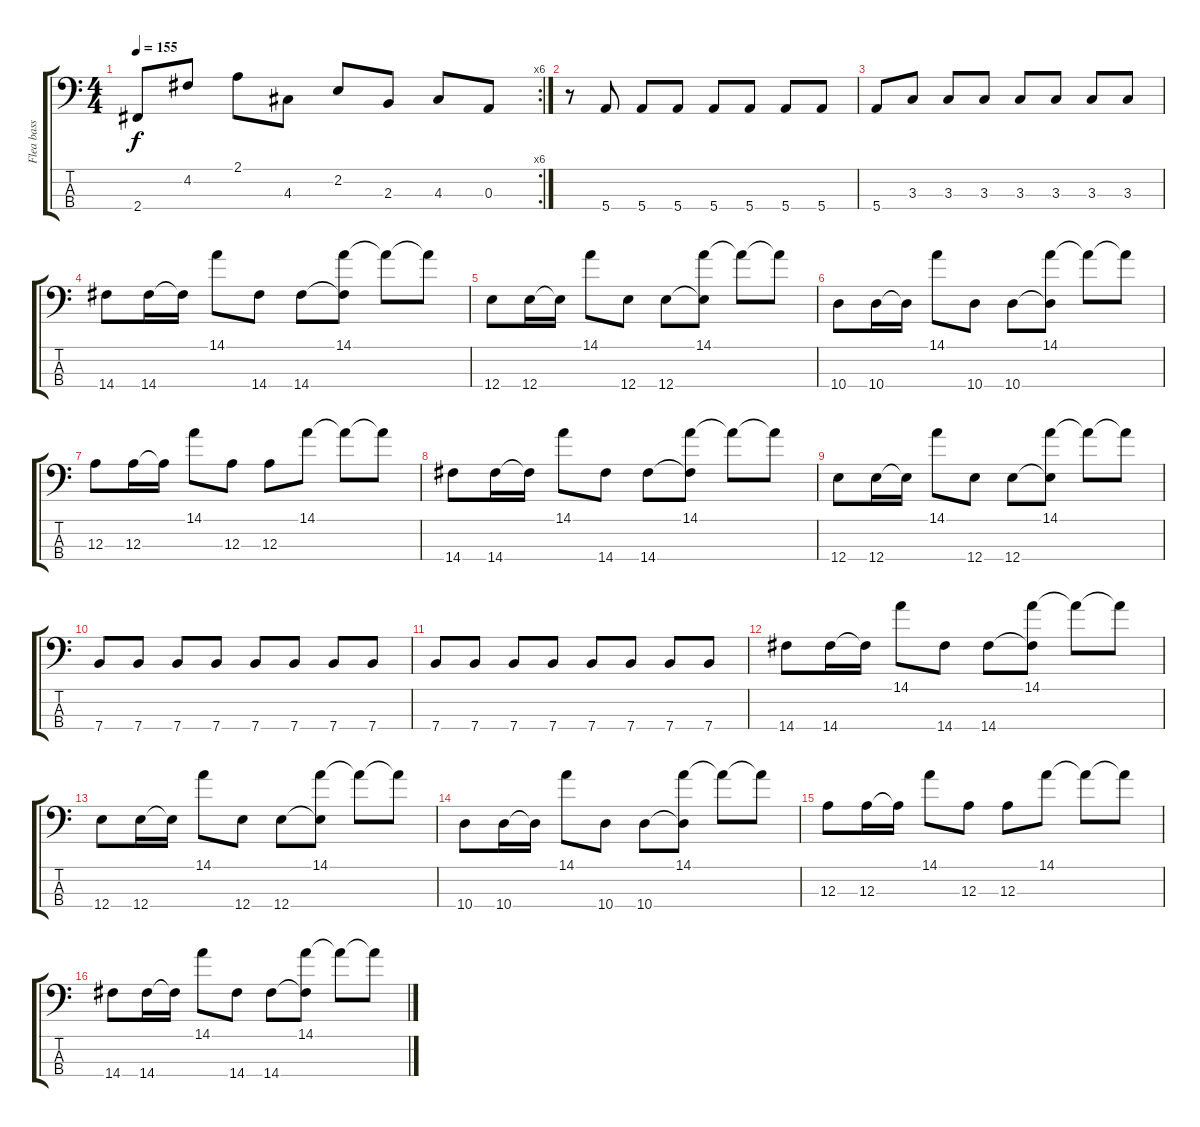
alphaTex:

\track (" Flea bass" " Flea bass") {instrument electricbassfinger}
\staff {score tabs}
\tuning (G2 D2 A1 E1) {hide}
\rc 6
\ts (4 4)
\tempo 155
\clef f4
\ks c
2.4.8{dy f} 4.2.8 2.1.8 4.3.8 2.2.8 2.3.8 4.3.8 0.3.8 |
r.8 5.4.8 5.4.8 5.4.8 5.4.8 5.4.8 5.4.8 5.4.8 |
5.4.8 3.3.8 3.3.8 3.3.8 3.3.8 3.3.8 3.3.8 3.3.8 |
14.4.8 14.4.16 14.4{t}.16 14.1.8 14.4.8 14.4.8 (14.1 14.4{t}).8 14.1{t}.8 14.1{t}.8 |
12.4.8 12.4.16 12.4{t}.16 14.1.8 12.4.8 12.4.8 (14.1 12.4{t}).8 14.1{t}.8 14.1{t}.8 |
10.4.8 10.4.16 10.4{t}.16 14.1.8 10.4.8 10.4.8 (14.1 10.4{t}).8 14.1{t}.8 14.1{t}.8 |
12.3.8 12.3.16 12.3{t}.16 14.1.8 12.3.8 12.3.8 14.1.8 14.1{t}.8 14.1{t}.8 |
14.4.8 14.4.16 14.4{t}.16 14.1.8 14.4.8 14.4.8 (14.1 14.4{t}).8 14.1{t}.8 14.1{t}.8 |
12.4.8 12.4.16 12.4{t}.16 14.1.8 12.4.8 12.4.8 (14.1 12.4{t}).8 14.1{t}.8 14.1{t}.8 |
7.4.8 7.4.8 7.4.8 7.4.8 7.4.8 7.4.8 7.4.8 7.4.8 |
7.4.8 7.4.8 7.4.8 7.4.8 7.4.8 7.4.8 7.4.8 7.4.8 |
14.4.8 14.4.16 14.4{t}.16 14.1.8 14.4.8 14.4.8 (14.1 14.4{t}).8 14.1{t}.8 14.1{t}.8 |
12.4.8 12.4.16 12.4{t}.16 14.1.8 12.4.8 12.4.8 (14.1 12.4{t}).8 14.1{t}.8 14.1{t}.8 |
10.4.8 10.4.16 10.4{t}.16 14.1.8 10.4.8 10.4.8 (14.1 10.4{t}).8 14.1{t}.8 14.1{t}.8 |
12.3.8 12.3.16 12.3{t}.16 14.1.8 12.3.8 12.3.8 14.1.8 14.1{t}.8 14.1{t}.8 |
14.4.8 14.4.16 14.4{t}.16 14.1.8 14.4.8 14.4.8 (14.1 14.4{t}).8 14.1{t}.8 14.1{t}.8
